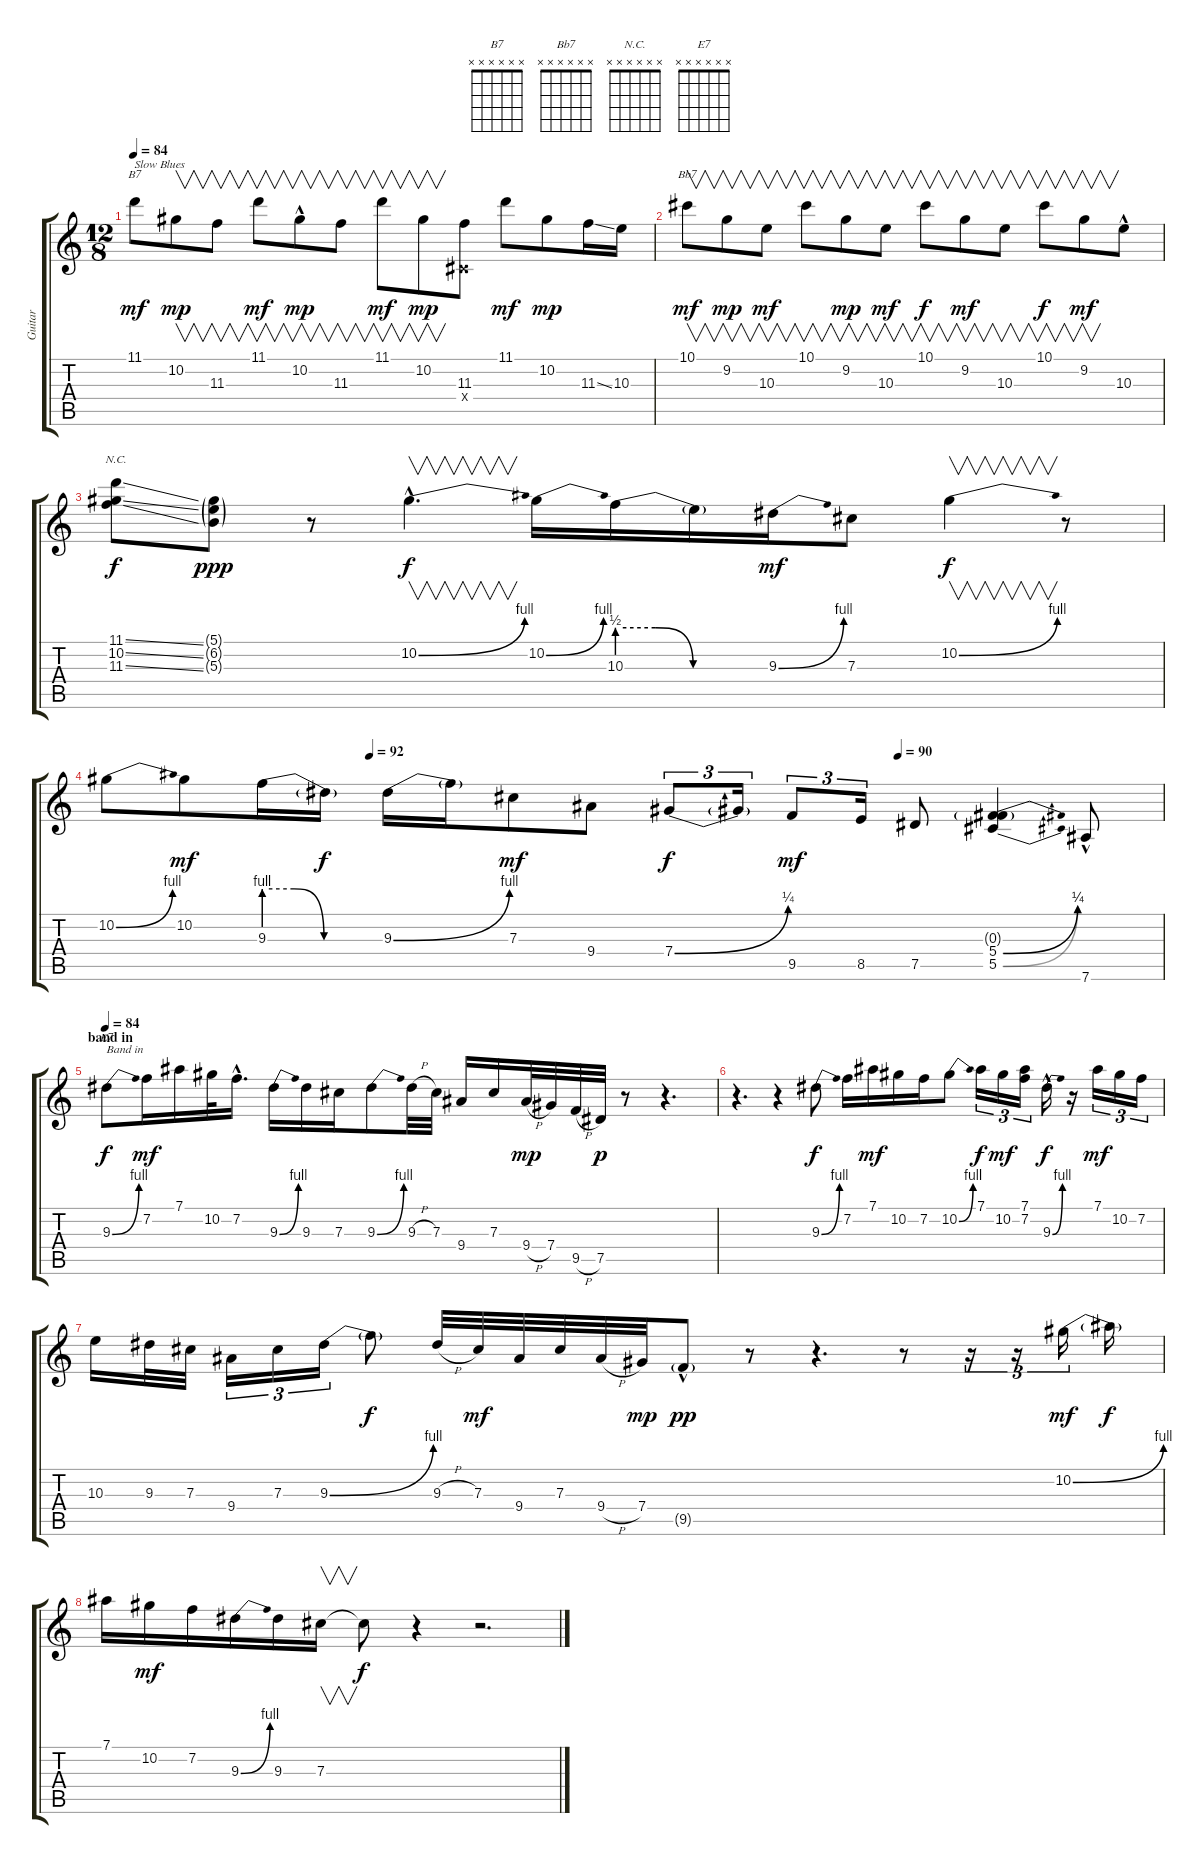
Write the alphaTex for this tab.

\track ("Guitar" "Guitar") {instrument overdrivenguitar}
\staff {score tabs}
\tuning (Eb4 Bb3 Gb3 Db3 Ab2 Eb2) {hide}
\chord ("B7" x x x x x x) {firstfret 0}
\chord ("Bb7" x x x x x x) {firstfret 0}
\chord ("N.C." x x x x x x) {firstfret 0}
\chord ("E7" x x x x x x) {firstfret 0}
\ts (12 8)
\tempo 84
\tempo 90
\tempo 84
\clef g2
\ks c
11.1.8{ch "B7" txt "Slow Blues" dy mf instrument overdrivenguitar} 10.2.8{v dy mp} 11.3.8{v} 11.1.8{v dy mf} 10.2{hac}.8{v dy mp} 11.3.8{v} 11.1.8{v dy mf} 10.2.8{v dy mp} (11.3 0.4{x}).8 11.1.8{dy mf} 10.2.8{dy mp} 11.3{ss}.16 10.3.16 |
10.1.8{v ch "Bb7" dy mf} 9.2.8{v dy mp} 10.3.8{v dy mf} 10.1.8{v} 9.2.8{v dy mp} 10.3.8{v dy mf} 10.1.8{v dy f} 9.2.8{v dy mf} 10.3.8{v} 10.1.8{v dy f} 9.2.8{v dy mf} 10.3{hac}.8 |
(11.1{ss} 10.2{ss} 11.3{ss}).8{ch "N.C." dy f} (5.1{g} 6.2{g} 5.3{g}).8{dy ppp} r.8 10.2{be (bend 0 0 60 4) hac}.4{v d dy f} 10.2{be (bend 0 0 60 4)}.16 10.3{be (custom 0 2 15 2 30 0 60 0)}.16 10.3{t}.16 9.3{be (bend 0 0 60 4)}.16{dy mf} 7.3.8 10.2{be (bend 0 0 60 4)}.4{v dy f} r.8 |
\tempo (92 0.25)
\tempo (90 0.75)
10.2{be (bend 0 0 60 4)}.8 10.2.8{dy mf} 9.3{be (custom 0 4 15 4 30 0 60 0)}.16 9.3{t}.16{dy f} 9.3{be (bend 0 0 60 4)}.16 9.3{t}.16 7.3.8{dy mf} 9.4.8 7.4{be (bend 0 0 60 1)}.8{tu (3 2) dy f} 7.4{t}.16{tu (3 2)} 9.5.8{tu (3 2) dy mf} 8.5.16{tu (3 2)} 7.5.8 (0.3{g} 5.4{be (bend 0 0 60 1)} 5.5{be (bend 0 0 60 1)}).4 7.6{hac}.8 |
\section ("" "band in")
\tempo 84
9.3{be (bend 0 0 60 4)}.8{ch "E7" txt "Band in" dy f} 7.2.16{dy mf} 7.1.16 10.2.32 7.2{hac}.16{d} 9.3{be (bend 0 0 60 4)}.16 9.3.16 7.3.16 9.3{be (bend 0 0 60 4)}.8 9.3{h}.32 7.3.32 9.4.16 7.3.16 9.4{h}.32{dy mp} 7.4.32 9.5{h}.32 7.5.32{dy p} r.8 r.4{d} |
r.4{d} r.4 9.3{be (bend 0 0 60 4)}.8{dy f} 7.2.16 7.1.16{dy mf} 10.2.16 7.2.16 10.2{be (bend 0 0 60 4)}.8 7.1.16{tu (3 2) dy f} 10.2.16{tu (3 2) dy mf} (7.1 7.2).16{tu (3 2)} 9.3{be (bend 0 0 60 4) hac}.16{dy f} r.16 7.1.16{tu (3 2) dy mf} 10.2.16{tu (3 2)} 7.2.16{tu (3 2)} |
10.3.16 9.3.32 7.3.32 9.4.16{tu (3 2)} 7.3.16{tu (3 2)} 9.3{be (bend 0 0 60 4)}.16{tu (3 2)} 9.3{t}.8{dy f} 9.3{h}.32 7.3.32{dy mf} 9.4.32 7.3.32 9.4{h}.32 7.4.32{dy mp} 9.5{g hac}.8{dy pp} r.8 r.4{d} r.8 r.16{tu (3 2)} r.16{tu (3 2)} 10.2{be (bend 0 0 60 4)}.16{tu (3 2) dy mf} 10.2{t}.16{dy f} |
7.1.16 10.2.16{dy mf} 7.2.16 9.3{be (bend 0 0 60 4)}.16 9.3.16 7.3.16{v} 7.3{t}.8{dy f} r.4 r.2{d}
